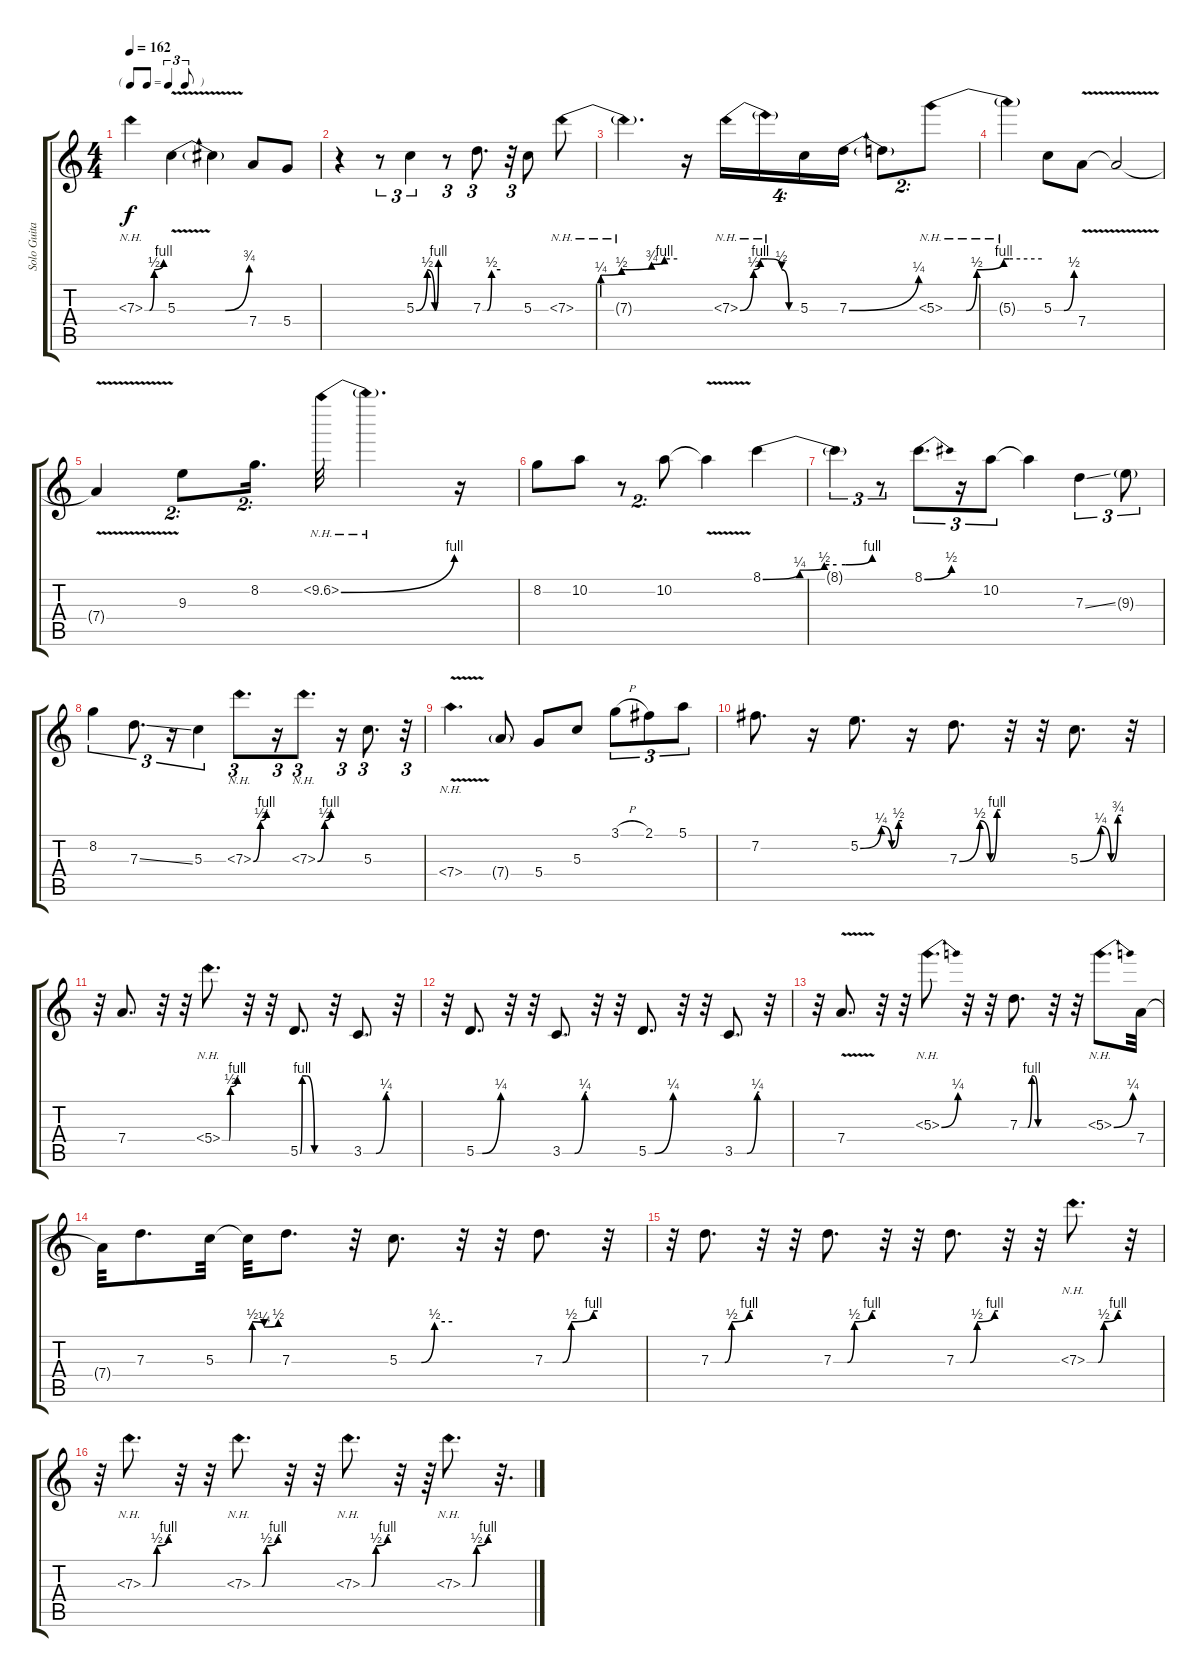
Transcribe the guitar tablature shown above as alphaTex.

\track ("Solo Guitar" "Solo Guita") {instrument overdrivenguitar}
\staff {score tabs}
\tuning (E4 B3 G3 D3 A2 E2) {hide}
\ts (4 4)
\tf triplet8th
\tempo 162
\clef g2
\ks c
7.3{be (custom 0 0 15 0 30 2 30 2 60 4) nh}.4{dy f} 5.3{be (custom 0 0 40 0 60 3 60 3) v}.4 5.3{t}.4 7.4.8 5.4.8 |
r.4 r.8{tu (3 2)} 5.3{be (custom 0 0 50 0 30 2 30 2 60 4 60 4)}.4{tu (3 2)} r.8{tu (3 2)} 7.3{be (custom 0 0 15 0 30 2 60 2)}.8{d tu (3 2)} r.32{tu (3 2)} 5.3.8 7.3{be (custom 0 0 30 0 30 1 30 1 55 2 60 2) nh}.8 |
7.3{be (custom 0 2 30 3 30 3 45 4 60 4) nh t}.4{d} r.16 7.3{be (custom 0 0 0 0 30 2 30 2 45 4 60 4) nh}.16{tu (4 -1)} 7.3{be (custom 0 4 30 2 30 2 45 0 60 0) nh t}.16{tu (4 -1)} 5.3.16{tu (4 -1)} 7.3{be (bend 0 0 60 1)}.16{tu (4 -1)} 7.3{t}.8{tu (2 -1)} 5.3{be (custom 0 0 20 0 30 2 30 2 55 4 60 4) nh}.8{tu (2 -1)} |
5.3{be (hold 0 4 60 4) nh t}.4 5.3{be (custom 0 0 30 0 60 2 60 2)}.8 7.4{v}.8 7.4{v t}.2 |
7.4{v t}.4 9.3.8{tu (2 -1)} 8.2.16{d tu (2 -1)} 10.2{be (bend 0 0 60 4) nh}.32 10.2{nh t}.4{d} r.16 |
8.2.8 10.2.8 r.8{tu (2 -1)} 10.2.8{tu (2 -1)} 10.2{v t}.4 8.1{be (custom 0 0 0 0 30 1 30 1 50 2 60 2)}.4 |
8.1{be (custom 0 2 15 2 60 4 60 4) t}.4{tu (3 2)} r.8{tu (3 2)} 8.1{be (bend 0 0 60 2)}.8{d tu (3 2)} r.16{tu (3 2)} 10.2.8{tu (3 2)} 10.2{t}.4 7.3{ss}.4{tu (3 2)} 9.3{g}.8{tu (3 2)} |
8.2.4{tu (3 2)} 7.3{ss}.8{d tu (3 2)} r.16{tu (3 2)} 5.3.4{tu (3 2)} 7.3{be (custom 0 0 30 2 30 2 55 4 60 4) nh}.8{d tu (3 2)} r.16{tu (3 2)} 7.3{be (custom 0 0 30 2 30 2 55 4 60 4) nh}.8{d tu (3 2)} r.16{tu (3 2)} 5.3.8{d tu (3 2)} r.32{tu (3 2)} |
7.4{nh v}.4{d} 7.4{g}.8 5.4.8 5.3.8 3.1{h}.8{tu (3 2)} 2.1.8{tu (3 2)} 5.1.8{tu (3 2)} |
7.2.8{d} r.16 5.2{be (custom 0 0 45 0 30 1 30 1 55 2 60 2)}.8{d} r.16 7.3{be (custom 0 0 45 0 30 2 30 2 55 4 60 4)}.8{d} r.32 r.32 5.3{be (custom 0 0 45 0 30 1 30 1 55 3 60 3)}.8{d} r.32 |
r.32 7.4.8{d} r.32 r.32 5.4{be (custom 0 0 25 0 30 2 30 2 55 4 60 4) nh}.8{d} r.32 r.32 5.5{be (custom 0 0 5 4 15 4 35 0 60 0)}.8{d} r.32 3.5{be (custom 0 0 25 0 30 0 30 0 55 1 60 1)}.8{d} r.32 |
r.32 5.5{be (custom 0 0 15 0 60 1 60 1)}.8{d} r.32 r.32 3.5{be (custom 0 0 25 0 30 0 30 0 55 1 60 1)}.8{d} r.32 r.32 5.5{be (custom 0 0 15 0 60 1 60 1)}.8{d} r.32 r.32 3.5{be (custom 0 0 25 0 30 0 30 0 55 1 60 1)}.8{d} r.32 |
r.32 7.4{v}.8{d} r.32 r.32 5.3{be (bend 0 0 60 1) nh}.8{d} r.32 r.32 7.3{be (custom 0 0 20 0 30 4 35 4 45 0 60 0)}.8{d} r.32 r.32 5.3{be (bend 0 0 60 1) nh}.8{d} 7.4.32 |
7.4{t}.32 7.3.8{d} 5.3.32 5.3{be (custom 0 0 30 1 30 1 5 2 60 2) t}.32 7.3.8{d} r.32 5.3{be (custom 0 0 25 0 40 2 60 2)}.8{d} r.32 r.32 7.3{be (custom 0 0 20 0 30 2 30 2 55 4 60 4)}.8{d} r.32 |
r.32 7.3{be (custom 0 0 20 0 30 2 30 2 55 4 60 4)}.8{d} r.32 r.32 7.3{be (custom 0 0 20 0 30 2 30 2 55 4 60 4)}.8{d} r.32 r.32 7.3{be (custom 0 0 20 0 30 2 30 2 55 4 60 4)}.8{d} r.32 r.32 7.3{be (custom 0 0 20 0 30 2 30 2 55 4 60 4) nh}.8{d} r.32 |
r.32 7.3{be (custom 0 0 20 0 30 2 30 2 55 4 60 4) nh}.8{d} r.32 r.32 7.3{be (custom 0 0 20 0 30 2 30 2 55 4 60 4) nh}.8{d} r.32 r.32 7.3{be (custom 0 0 20 0 30 2 30 2 55 4 60 4) nh}.8{d} r.32 r.64 7.3{be (custom 0 0 20 0 30 2 30 2 55 4 60 4) nh}.8{d} r.32{d}
